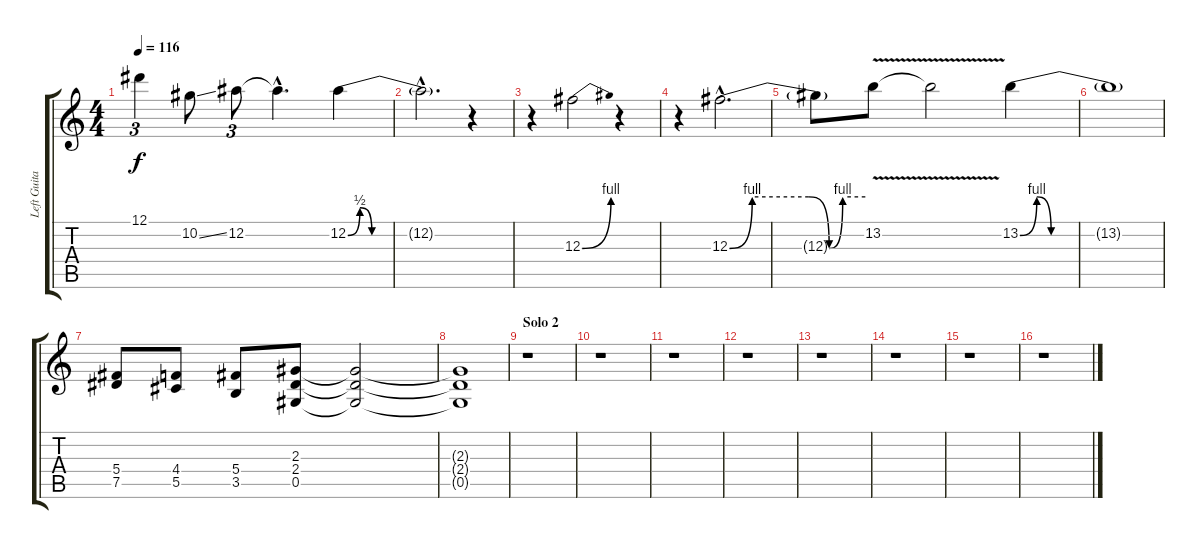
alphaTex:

\track ("Left Guitar" "Left Guita") {instrument overdrivenguitar}
\staff {score tabs}
\tuning (Eb4 Bb3 Gb3 Db3 Ab2 Eb2) {hide}
\ts (4 4)
\tempo 116
\clef g2
\ks c
12.1.4{tu (3 2) dy f} 10.2{ss}.8 12.2.8{tu (3 2)} 12.2{hac t}.4{d} 12.2{be (custom 0 0 6 2 12 0 20 0 60 0)}.4 |
12.2{hac t}.2{d} r.4 |
r.4 12.3{be (bend 0 0 60 4)}.2 r.4 |
r.4 12.3{be (custom 0 0 10 4 35 4 44 0 50 4 60 4) hac}.2{d} |
12.3{t}.8 13.2{v}.8 13.2{t}.2 13.2{be (custom 0 0 7 4 13 0 20 0 60 0)}.4 |
13.2{t}.1 |
(5.4 7.5).8 (4.4 5.5).8 (5.4 3.5).8 (2.3 2.4 0.5).8 (2.3{t} 2.4{t} 0.5{t}).2 |
(2.3{t} 2.4{t} 0.5{t}).1 |
\section ("" "Solo 2")
r.1 |
r.1 |
r.1 |
r.1 |
r.1 |
r.1 |
r.1 |
r.1
